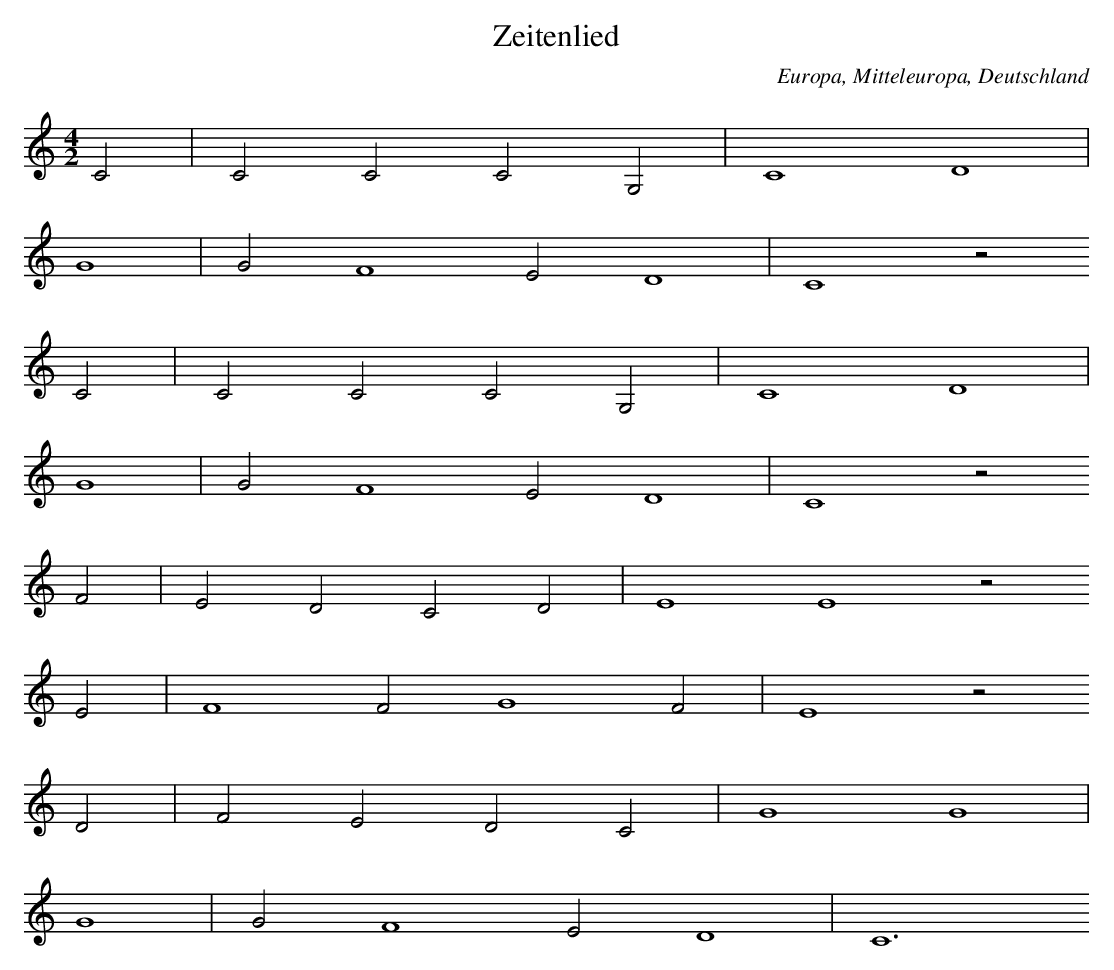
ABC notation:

X:1
T: Zeitenlied
O: Europa, Mitteleuropa, Deutschland
M: 4/2
L: 1/2
K: C
C | CCCG, | C2D2 |
G2 | GF2ED2 | C2z
C | CCCG, | C2D2 |
G2 | GF2ED2 | C2z
F | EDCD | E2E2z
E | F2FG2F | E2z
D | FEDC | G2G2 |
G2 | GF2ED2 | C3
